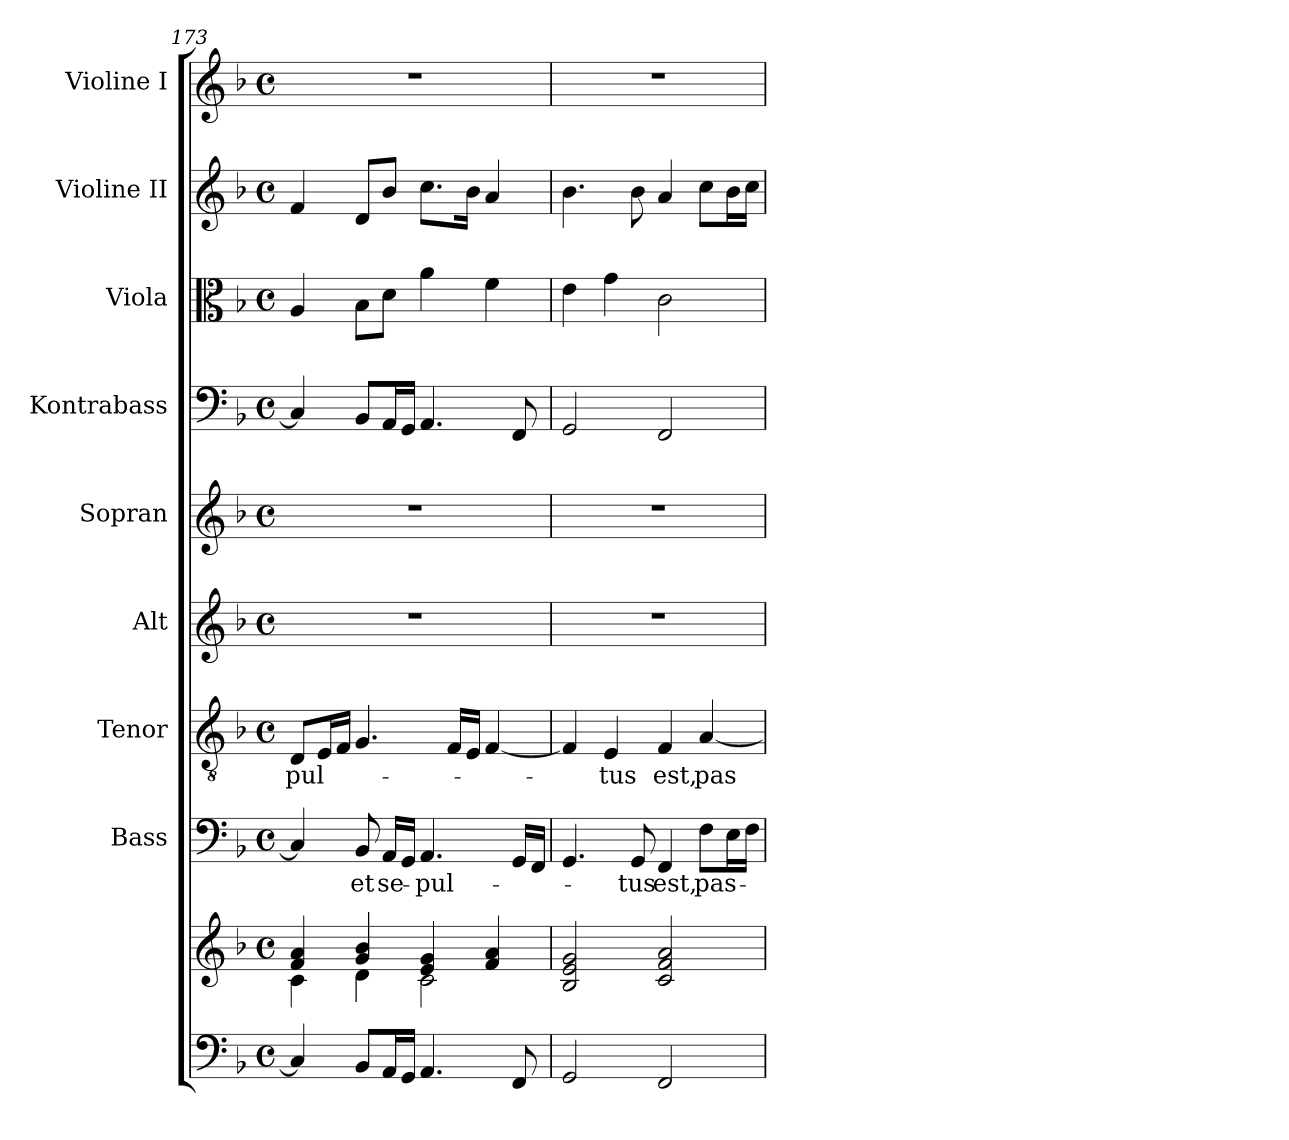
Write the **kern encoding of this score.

**kern	**kern	**kern	**text	**kern	**text	**kern	**kern	**kern	**kern	**kern	**kern
*part9	*part9	*part8	*part8	*part7	*part7	*part6	*part5	*part4	*part3	*part2	*part1
*staff10	*staff9	*staff8	*staff8	*staff7	*staff7	*staff6	*staff5	*staff4	*staff3	*staff2	*staff1
*	*	*I"Bass	*	*I"Tenor	*	*I"Alt	*I"Sopran	*I"Kontrabass	*I"Viola	*I"Violine II	*I"Violine I
*	*	*I'B.	*	*I'T.	*	*I'A.	*I'S.	*I'Kb.	*I'Vla.	*I'Vl. II	*I'Vl. I
*clefF4	*clefG2	*clefF4	*	*clefGv2	*	*clefG2	*clefG2	*clefF4	*clefC3	*clefG2	*clefG2
*	*	*	*	*	*	*	*	*ITrd7c12	*	*	*
*k[b-]	*k[b-]	*k[b-]	*	*k[b-]	*	*k[b-]	*k[b-]	*k[b-]	*k[b-]	*k[b-]	*k[b-]
*F:	*F:	*F:	*	*F:	*	*F:	*F:	*F:	*F:	*F:	*F:
*M4/4	*M4/4	*M4/4	*	*M4/4	*	*M4/4	*M4/4	*M4/4	*M4/4	*M4/4	*M4/4
*met(c)	*met(c)	*met(c)	*	*met(c)	*	*met(c)	*met(c)	*met(c)	*met(c)	*met(c)	*met(c)
=173	=173	=173	=173	=173	=173	=173	=173	=173	=173	=173	=173
*	*^	*	*	*	*	*	*	*	*	*	*
!	!	!	!	!	!	!LO:LY:b	!	!	!	!	!	!
4C/]	4f/ 4a/	4c\	4C/]	.	8D/L	-pul-	1r	1r	4CC/]	4A/	4f/	1r
.	.	.	.	.	16E/L	.	.	.	.	.	.	.
.	.	.	.	.	16F/JJ	.	.	.	.	.	.	.
!	!	!	!	!LO:LY:b	!	!	!	!	!	!	!	!
8BB-/L	4g/ 4b-/	4d\	8BB-/	et	4.G/	.	.	.	8BBB-/L	8B-\L	8d/L	.
!	!	!	!	!LO:LY:b	!	!	!	!	!	!	!	!
16AA/L	.	.	16AA/LL	se-	.	.	.	.	16AAA/L	8d\J	8b-/J	.
16GG/JJ	.	.	16GG/JJ	.	.	.	.	.	16GGG/JJ	.	.	.
!	!	!	!	!LO:LY:b	!	!	!	!	!	!	!	!
4.AA/	4e/ 4g/	2c\	4.AA/	-pul-	.	.	.	.	4.AAA/	4a\	8.cc\L	.
.	.	.	.	.	16F/LL	.	.	.	.	.	.	.
.	.	.	.	.	16E/JJ	.	.	.	.	.	16b-\Jk	.
.	4f/ 4a/	.	.	.	[4F/	.	.	.	.	4f\	4a/	.
8FF/	.	.	16GG/LL	.	.	.	.	.	8FFF/	.	.	.
.	.	.	16FF/JJ	.	.	.	.	.	.	.	.	.
*	*v	*v	*	*	*	*	*	*	*	*	*	*
=174	=174	=174	=174	=174	=174	=174	=174	=174	=174	=174	=174
2GG/	2B-/ 2e/ 2g/	4.GG/	.	4F/]	.	1r	1r	2GGG/	4e\	4.b-\	1r
!	!	!	!	!	!LO:LY:b	!	!	!	!	!	!
.	.	.	.	4E/	-tus	.	.	.	4g\	.	.
!	!	!	!LO:LY:b	!	!	!	!	!	!	!	!
.	.	8GG/	-tus	.	.	.	.	.	.	8b-\	.
!	!	!	!LO:LY:b	!	!LO:LY:b	!	!	!	!	!	!
2FF/	2c/ 2f/ 2a/	4FF/	est,	4F/	est,	.	.	2FFF/	2c\	4a/	.
!	!	!	!LO:LY:b	!	!LO:LY:b	!	!	!	!	!	!
.	.	8F\L	pas-	[4A/	pas-	.	.	.	.	8cc\L	.
.	.	16E\L	.	.	.	.	.	.	.	16b-\L	.
.	.	16F\JJ	.	.	.	.	.	.	.	16cc\JJ	.
=	=	=	=	=	=	=	=	=	=	=	=
*-	*-	*-	*-	*-	*-	*-	*-	*-	*-	*-	*-
